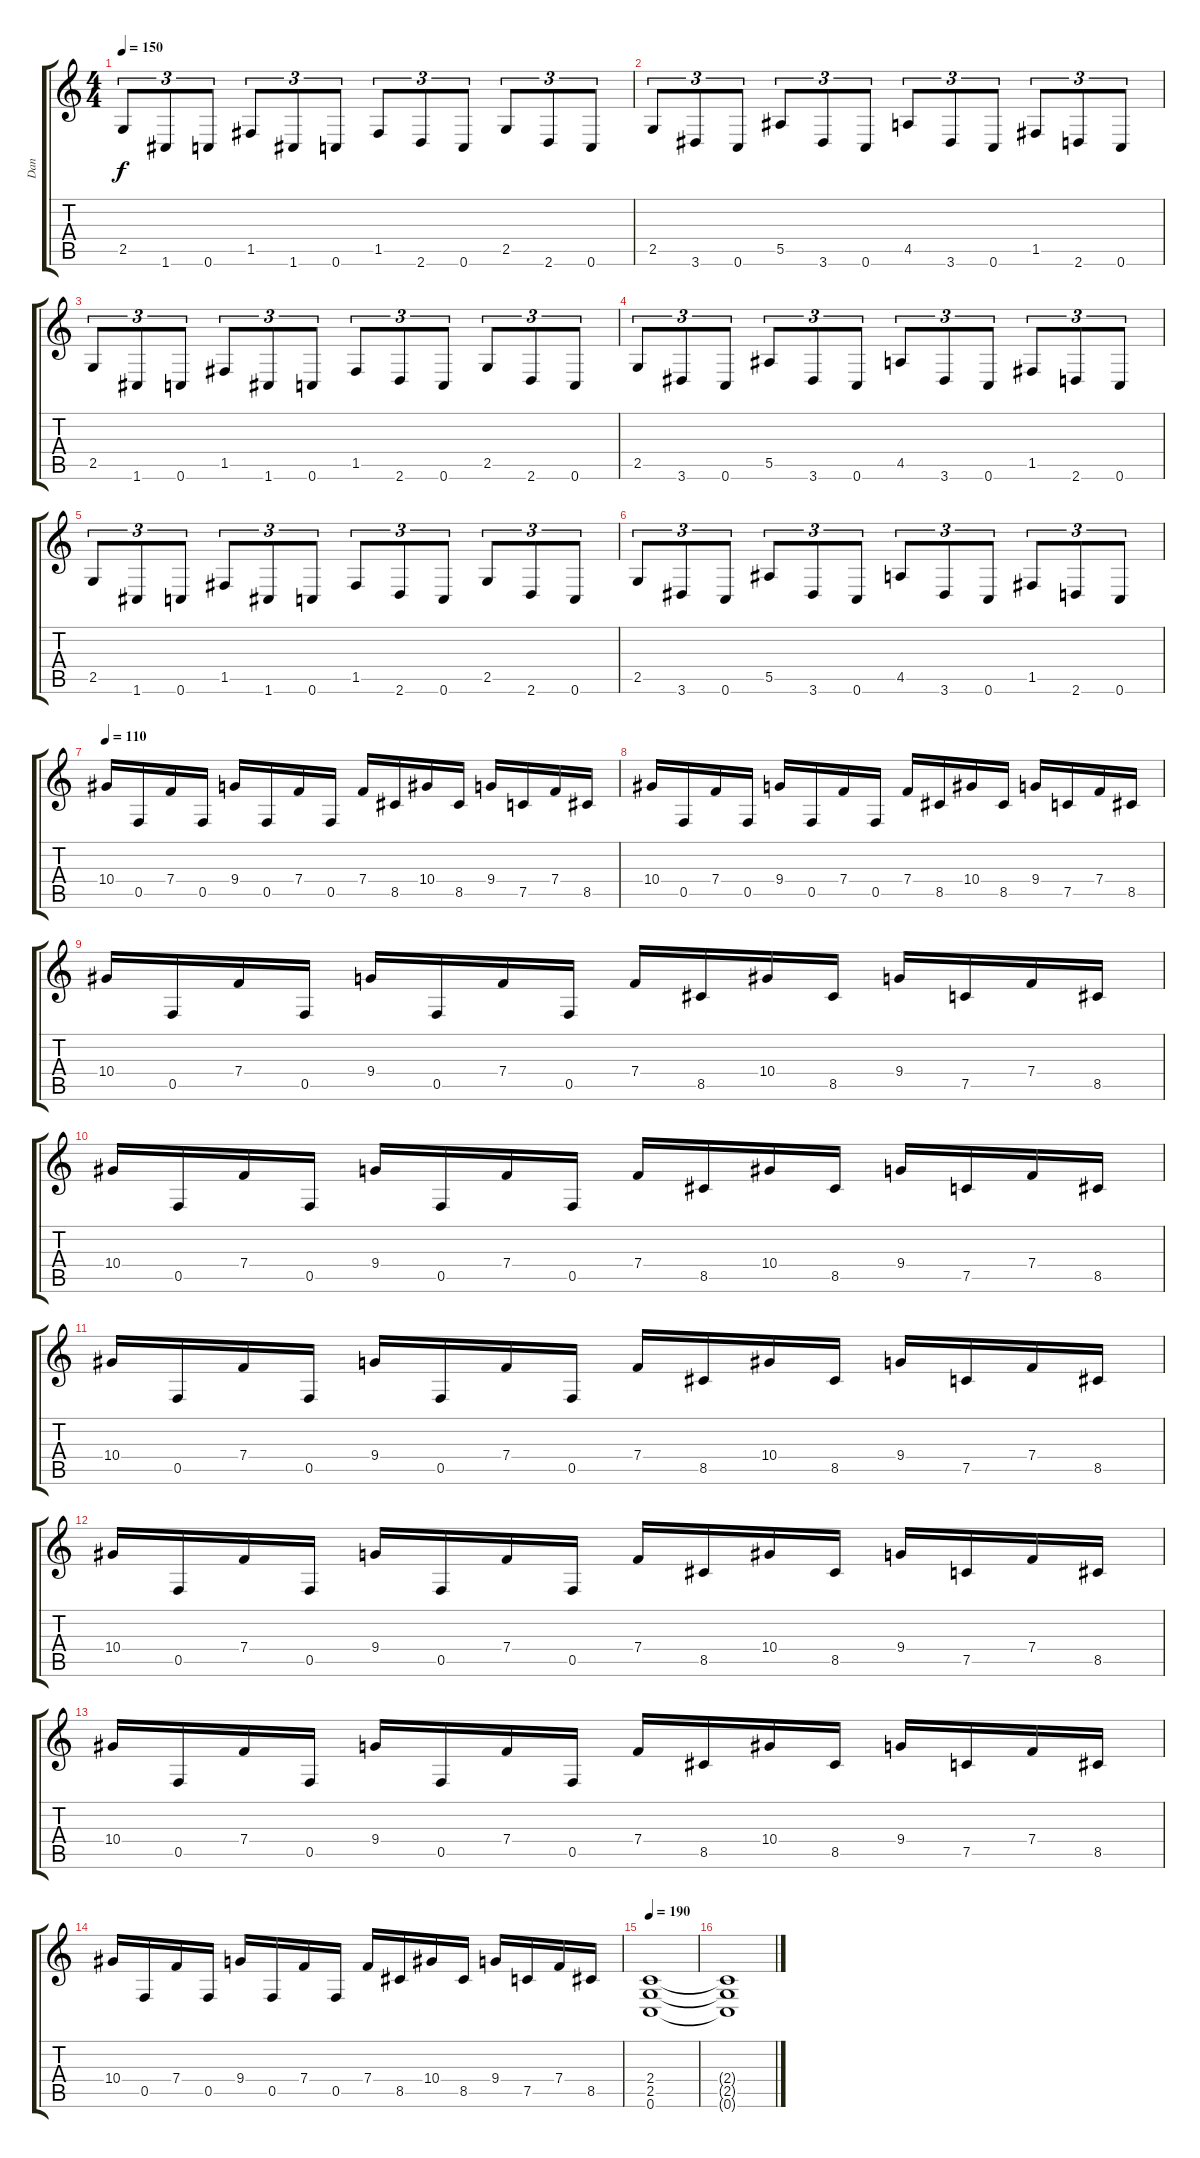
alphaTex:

\track ("Dan" "Dan") {instrument distortionguitar}
\staff {score tabs}
\tuning (C4 G3 Eb3 Bb2 F2 C2) {hide}
\ts (4 4)
\tempo 150
\clef g2
\ks c
2.5.8{tu (3 2) dy f} 1.6.8{tu (3 2)} 0.6.8{tu (3 2)} 1.5.8{tu (3 2)} 1.6.8{tu (3 2)} 0.6.8{tu (3 2)} 1.5.8{tu (3 2)} 2.6.8{tu (3 2)} 0.6.8{tu (3 2)} 2.5.8{tu (3 2)} 2.6.8{tu (3 2)} 0.6.8{tu (3 2)} |
2.5.8{tu (3 2)} 3.6.8{tu (3 2)} 0.6.8{tu (3 2)} 5.5.8{tu (3 2)} 3.6.8{tu (3 2)} 0.6.8{tu (3 2)} 4.5.8{tu (3 2)} 3.6.8{tu (3 2)} 0.6.8{tu (3 2)} 1.5.8{tu (3 2)} 2.6.8{tu (3 2)} 0.6.8{tu (3 2)} |
2.5.8{tu (3 2)} 1.6.8{tu (3 2)} 0.6.8{tu (3 2)} 1.5.8{tu (3 2)} 1.6.8{tu (3 2)} 0.6.8{tu (3 2)} 1.5.8{tu (3 2)} 2.6.8{tu (3 2)} 0.6.8{tu (3 2)} 2.5.8{tu (3 2)} 2.6.8{tu (3 2)} 0.6.8{tu (3 2)} |
2.5.8{tu (3 2)} 3.6.8{tu (3 2)} 0.6.8{tu (3 2)} 5.5.8{tu (3 2)} 3.6.8{tu (3 2)} 0.6.8{tu (3 2)} 4.5.8{tu (3 2)} 3.6.8{tu (3 2)} 0.6.8{tu (3 2)} 1.5.8{tu (3 2)} 2.6.8{tu (3 2)} 0.6.8{tu (3 2)} |
2.5.8{tu (3 2)} 1.6.8{tu (3 2)} 0.6.8{tu (3 2)} 1.5.8{tu (3 2)} 1.6.8{tu (3 2)} 0.6.8{tu (3 2)} 1.5.8{tu (3 2)} 2.6.8{tu (3 2)} 0.6.8{tu (3 2)} 2.5.8{tu (3 2)} 2.6.8{tu (3 2)} 0.6.8{tu (3 2)} |
2.5.8{tu (3 2)} 3.6.8{tu (3 2)} 0.6.8{tu (3 2)} 5.5.8{tu (3 2)} 3.6.8{tu (3 2)} 0.6.8{tu (3 2)} 4.5.8{tu (3 2)} 3.6.8{tu (3 2)} 0.6.8{tu (3 2)} 1.5.8{tu (3 2)} 2.6.8{tu (3 2)} 0.6.8{tu (3 2)} |
\tempo 110
10.4.16 0.5.16 7.4.16 0.5.16 9.4.16 0.5.16 7.4.16 0.5.16 7.4.16 8.5.16 10.4.16 8.5.16 9.4.16 7.5.16 7.4.16 8.5.16 |
10.4.16 0.5.16 7.4.16 0.5.16 9.4.16 0.5.16 7.4.16 0.5.16 7.4.16 8.5.16 10.4.16 8.5.16 9.4.16 7.5.16 7.4.16 8.5.16 |
10.4.16 0.5.16 7.4.16 0.5.16 9.4.16 0.5.16 7.4.16 0.5.16 7.4.16 8.5.16 10.4.16 8.5.16 9.4.16 7.5.16 7.4.16 8.5.16 |
10.4.16 0.5.16 7.4.16 0.5.16 9.4.16 0.5.16 7.4.16 0.5.16 7.4.16 8.5.16 10.4.16 8.5.16 9.4.16 7.5.16 7.4.16 8.5.16 |
10.4.16 0.5.16 7.4.16 0.5.16 9.4.16 0.5.16 7.4.16 0.5.16 7.4.16 8.5.16 10.4.16 8.5.16 9.4.16 7.5.16 7.4.16 8.5.16 |
10.4.16 0.5.16 7.4.16 0.5.16 9.4.16 0.5.16 7.4.16 0.5.16 7.4.16 8.5.16 10.4.16 8.5.16 9.4.16 7.5.16 7.4.16 8.5.16 |
10.4.16 0.5.16 7.4.16 0.5.16 9.4.16 0.5.16 7.4.16 0.5.16 7.4.16 8.5.16 10.4.16 8.5.16 9.4.16 7.5.16 7.4.16 8.5.16 |
10.4.16 0.5.16 7.4.16 0.5.16 9.4.16 0.5.16 7.4.16 0.5.16 7.4.16 8.5.16 10.4.16 8.5.16 9.4.16 7.5.16 7.4.16 8.5.16 |
\tempo 190
(2.4 2.5 0.6).1 |
(2.4{t} 2.5{t} 0.6{t}).1
